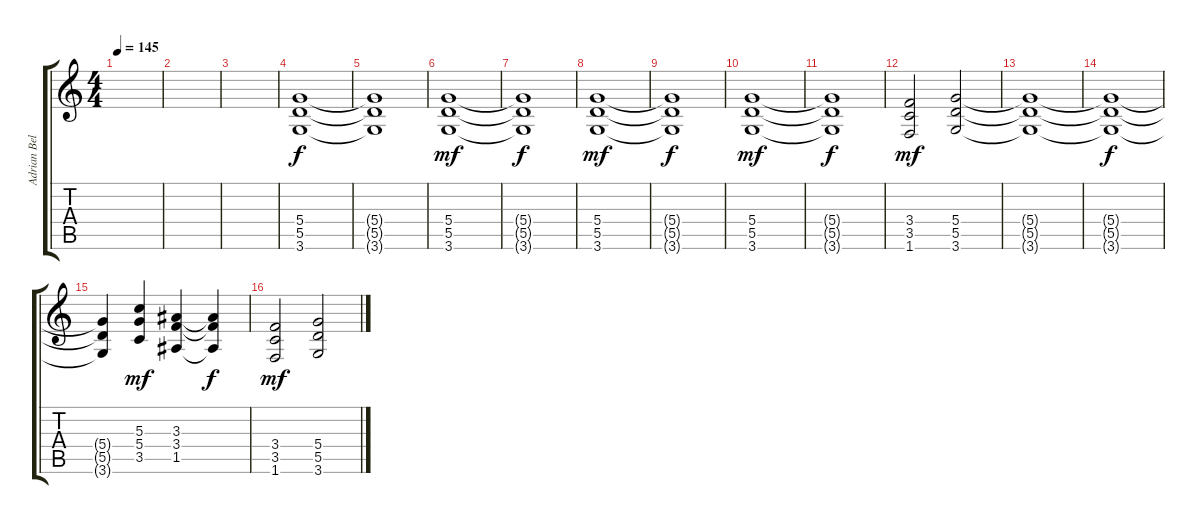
\track ("Adrian Belew" "Adrian Bel") {instrument distortionguitar}
\staff {score tabs}
\tuning (E4 B3 G3 D3 A2 E2) {hide}
\ts (4 4)
\tempo 145
\clef g2
\ks c
|
|
|
(5.4 5.5 3.6).1 |
(5.4{t} 5.5{t} 3.6{t}).1{dy f} |
(5.4 5.5 3.6).1{dy mf} |
(5.4{t} 5.5{t} 3.6{t}).1{dy f} |
(5.4 5.5 3.6).1{dy mf} |
(5.4{t} 5.5{t} 3.6{t}).1{dy f} |
(5.4 5.5 3.6).1{dy mf} |
(5.4{t} 5.5{t} 3.6{t}).1{dy f} |
(3.4 3.5 1.6).2{dy mf} (5.4 5.5 3.6).2 |
(5.4{t} 5.5{t} 3.6{t}).1 |
(5.4{t} 5.5{t} 3.6{t}).1{dy f} |
(5.4{t} 5.5{t} 3.6{t}).4 (5.3 5.4 3.5).4{dy mf} (3.3 3.4 1.5).4 (3.3{t} 3.4{t} 1.5{t}).4{dy f} |
(3.4 3.5 1.6).2{dy mf} (5.4 5.5 3.6).2
